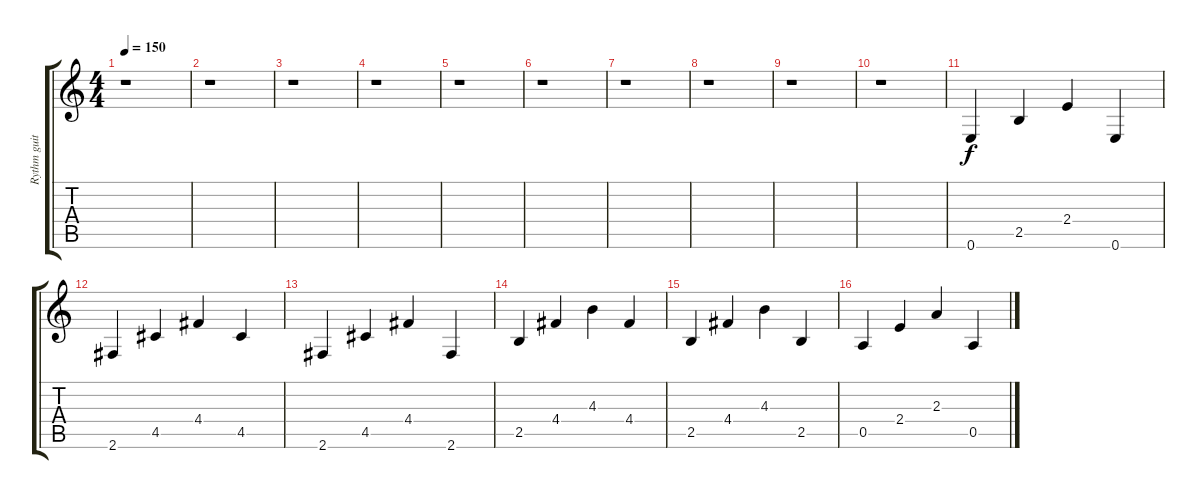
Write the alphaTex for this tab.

\track ("Rythm guitar" "Rythm guit") {instrument distortionguitar}
\staff {score tabs}
\tuning (E4 B3 G3 D3 A2 E2) {hide}
\ts (4 4)
\tempo 150
\clef g2
\ks c
r.1{dy f} |
r.1 |
r.1 |
r.1 |
r.1 |
r.1 |
r.1 |
r.1 |
r.1 |
r.1{volume 5} |
0.6.4{volume 13 instrument acousticguitarsteel} 2.5.4 2.4.4 0.6.4 |
2.6.4 4.5.4 4.4.4 4.5.4 |
2.6.4 4.5.4 4.4.4 2.6.4 |
2.5.4 4.4.4 4.3.4 4.4.4 |
2.5.4 4.4.4 4.3.4 2.5.4 |
0.5.4 2.4.4 2.3.4 0.5.4
